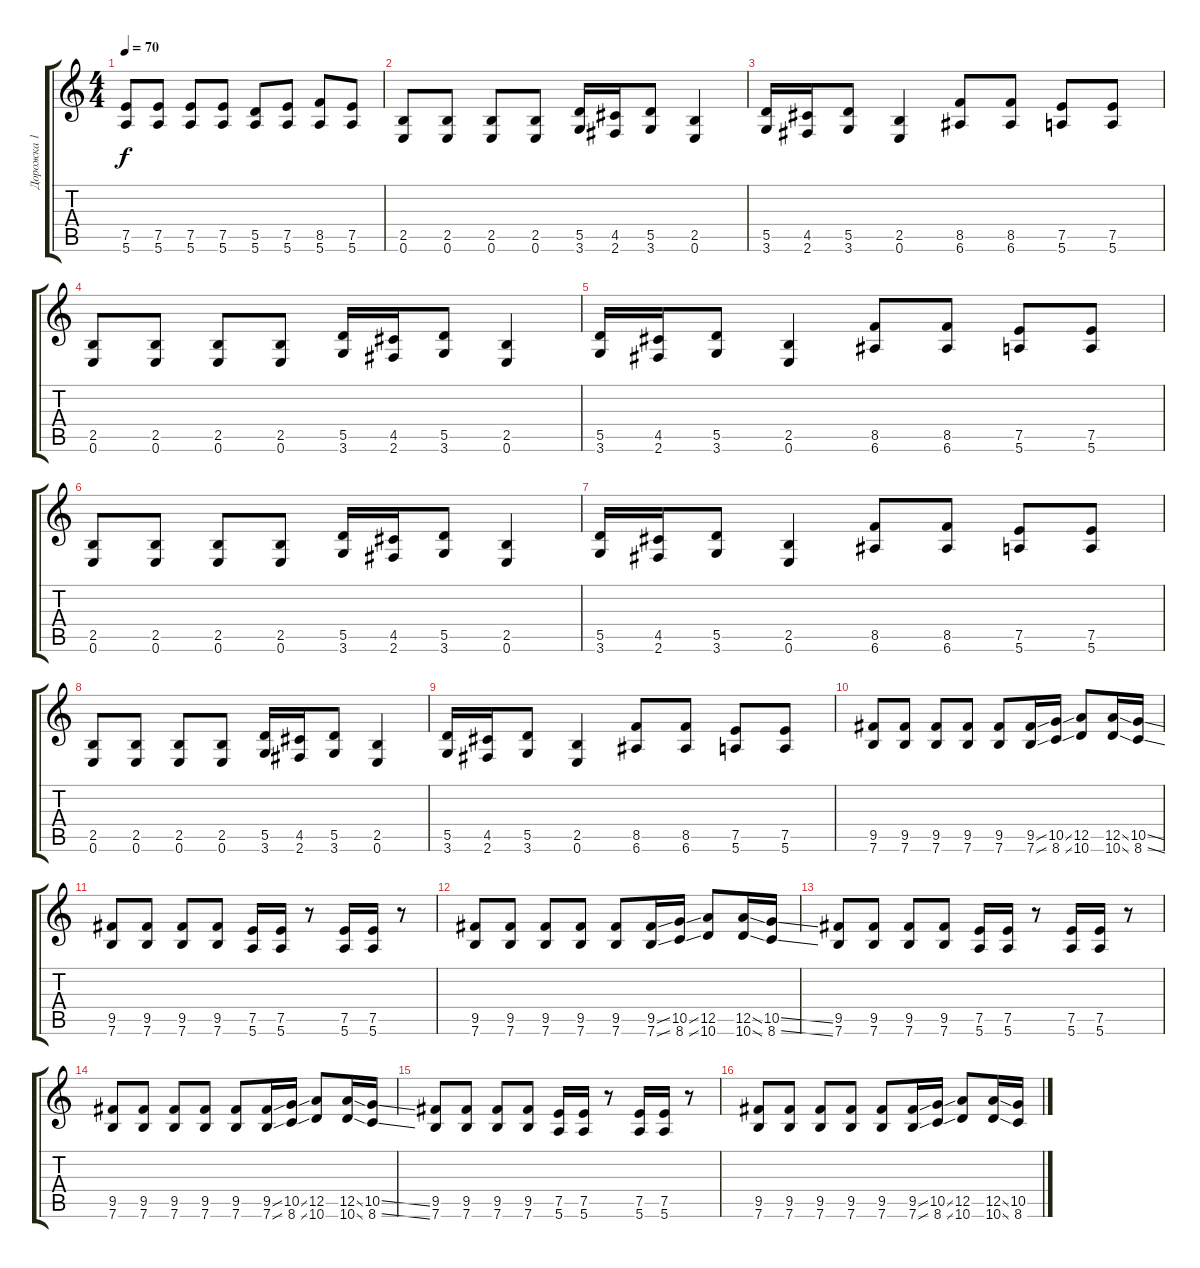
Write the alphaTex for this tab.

\track ("Дорожка 1" "Дорожка 1") {instrument distortionguitar}
\staff {score tabs}
\tuning (E4 B3 G3 D3 A2 E2) {hide}
\ts (4 4)
\tempo 70
\clef g2
\ks c
(7.5 5.6).8{dy f} (7.5 5.6).8 (7.5 5.6).8 (7.5 5.6).8 (5.5 5.6).8 (7.5 5.6).8 (8.5 5.6).8 (7.5 5.6).8 |
(2.5 0.6).8 (2.5 0.6).8 (2.5 0.6).8 (2.5 0.6).8 (5.5 3.6).16 (4.5 2.6).16 (5.5 3.6).8 (2.5 0.6).4 |
(5.5 3.6).16 (4.5 2.6).16 (5.5 3.6).8 (2.5 0.6).4 (8.5 6.6).8 (8.5 6.6).8 (7.5 5.6).8 (7.5 5.6).8 |
(2.5 0.6).8 (2.5 0.6).8 (2.5 0.6).8 (2.5 0.6).8 (5.5 3.6).16 (4.5 2.6).16 (5.5 3.6).8 (2.5 0.6).4 |
(5.5 3.6).16 (4.5 2.6).16 (5.5 3.6).8 (2.5 0.6).4 (8.5 6.6).8 (8.5 6.6).8 (7.5 5.6).8 (7.5 5.6).8 |
(2.5 0.6).8 (2.5 0.6).8 (2.5 0.6).8 (2.5 0.6).8 (5.5 3.6).16 (4.5 2.6).16 (5.5 3.6).8 (2.5 0.6).4 |
(5.5 3.6).16 (4.5 2.6).16 (5.5 3.6).8 (2.5 0.6).4 (8.5 6.6).8 (8.5 6.6).8 (7.5 5.6).8 (7.5 5.6).8 |
(2.5 0.6).8 (2.5 0.6).8 (2.5 0.6).8 (2.5 0.6).8 (5.5 3.6).16 (4.5 2.6).16 (5.5 3.6).8 (2.5 0.6).4 |
(5.5 3.6).16 (4.5 2.6).16 (5.5 3.6).8 (2.5 0.6).4 (8.5 6.6).8 (8.5 6.6).8 (7.5 5.6).8 (7.5 5.6).8 |
(9.5 7.6).8 (9.5 7.6).8 (9.5 7.6).8 (9.5 7.6).8 (9.5 7.6).8 (9.5{ss} 7.6{ss}).16 (10.5{ss} 8.6{ss}).16 (12.5 10.6).8 (12.5{ss} 10.6{ss}).16 (10.5{ss} 8.6{ss}).16 |
(9.5 7.6).8 (9.5 7.6).8 (9.5 7.6).8 (9.5 7.6).8 (7.5 5.6).16 (7.5 5.6).16 r.8 (7.5 5.6).16 (7.5 5.6).16 r.8 |
(9.5 7.6).8 (9.5 7.6).8 (9.5 7.6).8 (9.5 7.6).8 (9.5 7.6).8 (9.5{ss} 7.6{ss}).16 (10.5{ss} 8.6{ss}).16 (12.5 10.6).8 (12.5{ss} 10.6{ss}).16 (10.5{ss} 8.6{ss}).16 |
(9.5 7.6).8 (9.5 7.6).8 (9.5 7.6).8 (9.5 7.6).8 (7.5 5.6).16 (7.5 5.6).16 r.8 (7.5 5.6).16 (7.5 5.6).16 r.8 |
(9.5 7.6).8 (9.5 7.6).8 (9.5 7.6).8 (9.5 7.6).8 (9.5 7.6).8 (9.5{ss} 7.6{ss}).16 (10.5{ss} 8.6{ss}).16 (12.5 10.6).8 (12.5{ss} 10.6{ss}).16 (10.5{ss} 8.6{ss}).16 |
(9.5 7.6).8 (9.5 7.6).8 (9.5 7.6).8 (9.5 7.6).8 (7.5 5.6).16 (7.5 5.6).16 r.8 (7.5 5.6).16 (7.5 5.6).16 r.8 |
(9.5 7.6).8 (9.5 7.6).8 (9.5 7.6).8 (9.5 7.6).8 (9.5 7.6).8 (9.5{ss} 7.6{ss}).16 (10.5{ss} 8.6{ss}).16 (12.5 10.6).8 (12.5{ss} 10.6{ss}).16 (10.5{ss} 8.6{ss}).16
